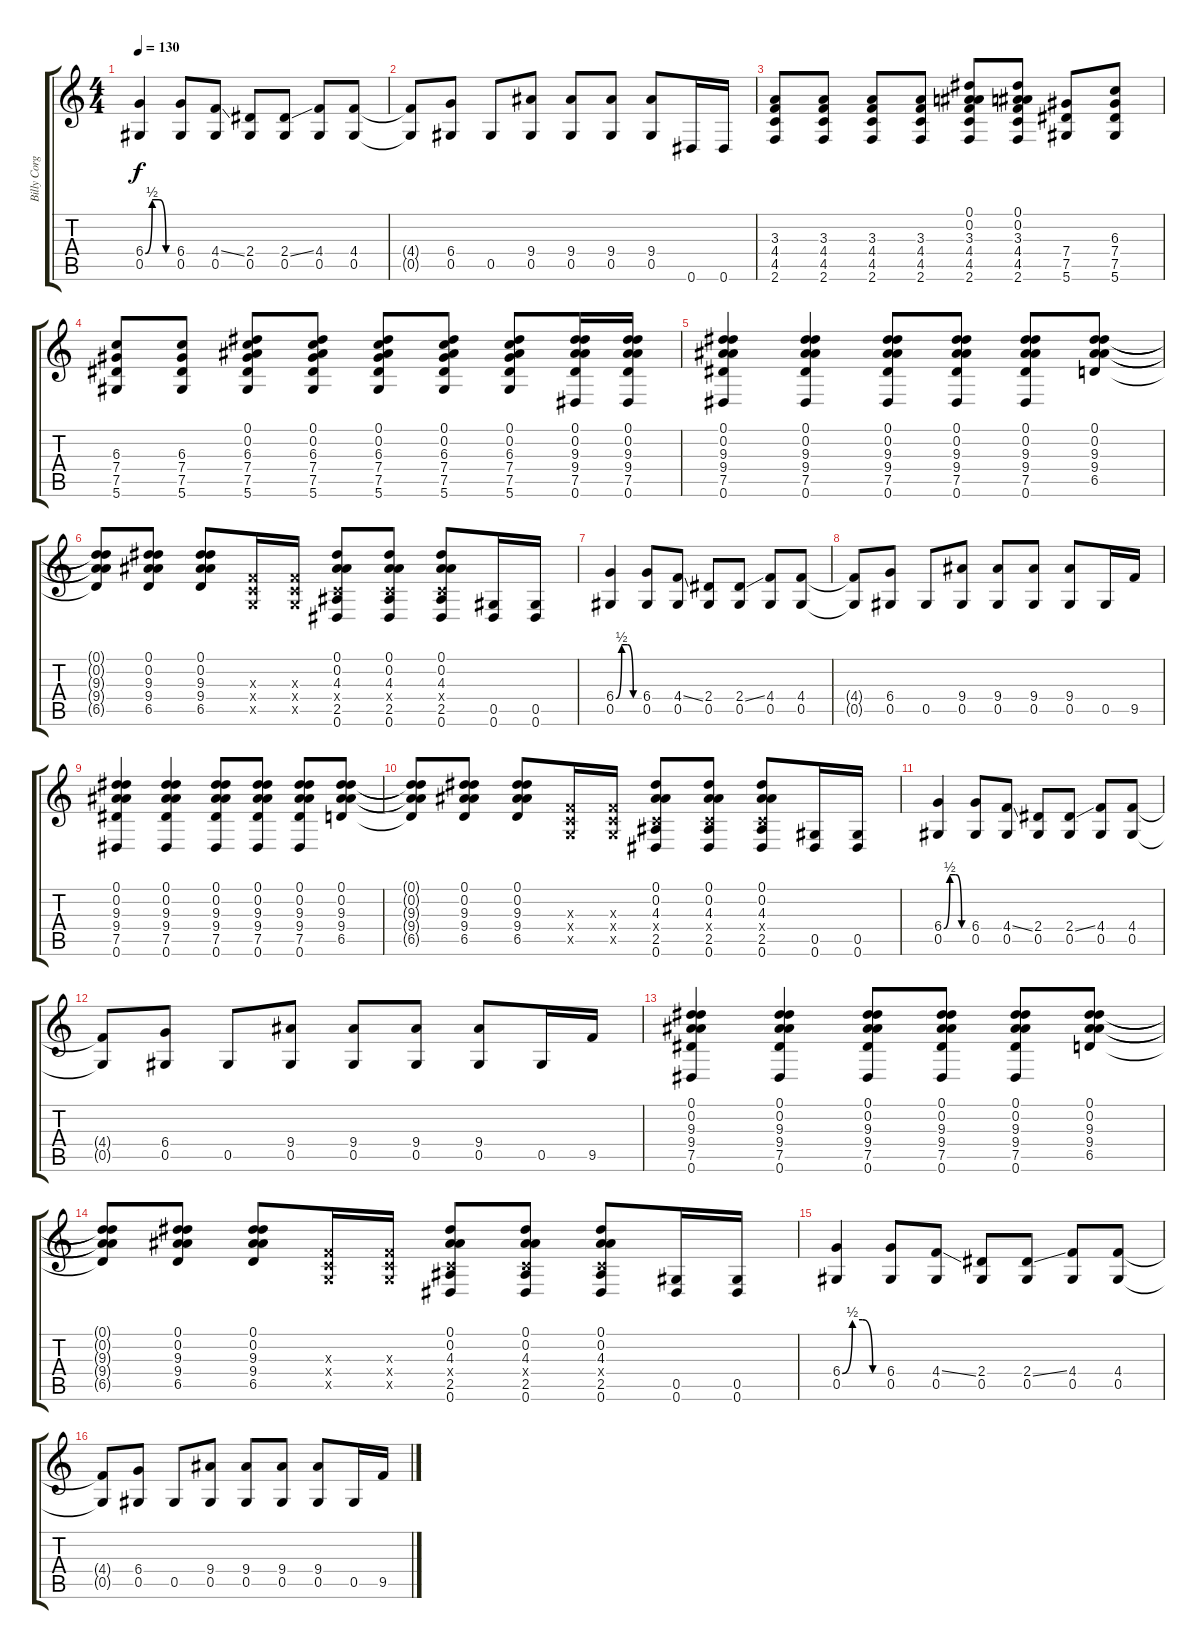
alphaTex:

\track ("Billy Corgan (Acoustic Guitar)" "Billy Corg") {instrument acousticguitarnylon}
\staff {score tabs}
\tuning (Eb4 Bb3 Gb3 Db3 Ab2 Eb2) {hide}
\ts (4 4)
\tempo 130
\clef g2
\ks c
(6.4{be (custom 0 0 15 2 30 2 45 0 60 0)} 0.5).4{dy f} (6.4 0.5).8 (4.4{ss} 0.5).8 (2.4 0.5).8 (2.4{ss} 0.5).8 (4.4 0.5).8 (4.4 0.5).8 |
(4.4{t} 0.5{t}).8 (6.4 0.5).8 0.5.8 (9.4 0.5).8 (9.4 0.5).8 (9.4 0.5).8 (9.4 0.5).8 0.6.16 0.6.16 |
(3.3 4.4 4.5 2.6).8 (3.3 4.4 4.5 2.6).8 (3.3 4.4 4.5 2.6).8 (3.3 4.4 4.5 2.6).8 (0.1 0.2 3.3 4.4 4.5 2.6).8 (0.1 0.2 3.3 4.4 4.5 2.6).8 (7.4 7.5 5.6).8 (6.3 7.4 7.5 5.6).8 |
(6.3 7.4 7.5 5.6).8 (6.3 7.4 7.5 5.6).8 (0.1 0.2 6.3 7.4 7.5 5.6).8 (0.1 0.2 6.3 7.4 7.5 5.6).8 (0.1 0.2 6.3 7.4 7.5 5.6).8 (0.1 0.2 6.3 7.4 7.5 5.6).8 (0.1 0.2 6.3 7.4 7.5 5.6).8 (0.1 0.2 9.3 9.4 7.5 0.6).16 (0.1 0.2 9.3 9.4 7.5 0.6).16 |
(0.1 0.2 9.3 9.4 7.5 0.6).4 (0.1 0.2 9.3 9.4 7.5 0.6).4 (0.1 0.2 9.3 9.4 7.5 0.6).8 (0.1 0.2 9.3 9.4 7.5 0.6).8 (0.1 0.2 9.3 9.4 7.5 0.6).8 (0.1 0.2 9.3 9.4 6.5).8 |
(0.1{t} 0.2{t} 9.3{t} 9.4{t} 6.5{t}).8 (0.1 0.2 9.3 9.4 6.5).8 (0.1 0.2 9.3 9.4 6.5).8 (-1.3{x} -1.4{x} -1.5{x}).16 (-1.3{x} -1.4{x} -1.5{x}).16 (0.1 0.2 4.3 -1.4{x} 2.5 0.6).8 (0.1 0.2 4.3 -1.4{x} 2.5 0.6).8 (0.1 0.2 4.3 -1.4{x} 2.5 0.6).8 (0.5 0.6).16 (0.5 0.6).16 |
(6.4{be (custom 0 0 15 2 30 2 45 0 60 0)} 0.5).4 (6.4 0.5).8 (4.4{ss} 0.5).8 (2.4 0.5).8 (2.4{ss} 0.5).8 (4.4 0.5).8 (4.4 0.5).8 |
(4.4{t} 0.5{t}).8 (6.4 0.5).8 0.5.8 (9.4 0.5).8 (9.4 0.5).8 (9.4 0.5).8 (9.4 0.5).8 0.5.16 9.5.16 |
(0.1 0.2 9.3 9.4 7.5 0.6).4 (0.1 0.2 9.3 9.4 7.5 0.6).4 (0.1 0.2 9.3 9.4 7.5 0.6).8 (0.1 0.2 9.3 9.4 7.5 0.6).8 (0.1 0.2 9.3 9.4 7.5 0.6).8 (0.1 0.2 9.3 9.4 6.5).8 |
(0.1{t} 0.2{t} 9.3{t} 9.4{t} 6.5{t}).8 (0.1 0.2 9.3 9.4 6.5).8 (0.1 0.2 9.3 9.4 6.5).8 (-1.3{x} -1.4{x} -1.5{x}).16 (-1.3{x} -1.4{x} -1.5{x}).16 (0.1 0.2 4.3 -1.4{x} 2.5 0.6).8 (0.1 0.2 4.3 -1.4{x} 2.5 0.6).8 (0.1 0.2 4.3 -1.4{x} 2.5 0.6).8 (0.5 0.6).16 (0.5 0.6).16 |
(6.4{be (custom 0 0 15 2 30 2 45 0 60 0)} 0.5).4 (6.4 0.5).8 (4.4{ss} 0.5).8 (2.4 0.5).8 (2.4{ss} 0.5).8 (4.4 0.5).8 (4.4 0.5).8 |
(4.4{t} 0.5{t}).8 (6.4 0.5).8 0.5.8 (9.4 0.5).8 (9.4 0.5).8 (9.4 0.5).8 (9.4 0.5).8 0.5.16 9.5.16 |
(0.1 0.2 9.3 9.4 7.5 0.6).4 (0.1 0.2 9.3 9.4 7.5 0.6).4 (0.1 0.2 9.3 9.4 7.5 0.6).8 (0.1 0.2 9.3 9.4 7.5 0.6).8 (0.1 0.2 9.3 9.4 7.5 0.6).8 (0.1 0.2 9.3 9.4 6.5).8 |
(0.1{t} 0.2{t} 9.3{t} 9.4{t} 6.5{t}).8 (0.1 0.2 9.3 9.4 6.5).8 (0.1 0.2 9.3 9.4 6.5).8 (-1.3{x} -1.4{x} -1.5{x}).16 (-1.3{x} -1.4{x} -1.5{x}).16 (0.1 0.2 4.3 -1.4{x} 2.5 0.6).8 (0.1 0.2 4.3 -1.4{x} 2.5 0.6).8 (0.1 0.2 4.3 -1.4{x} 2.5 0.6).8 (0.5 0.6).16 (0.5 0.6).16 |
(6.4{be (custom 0 0 15 2 30 2 45 0 60 0)} 0.5).4 (6.4 0.5).8 (4.4{ss} 0.5).8 (2.4 0.5).8 (2.4{ss} 0.5).8 (4.4 0.5).8 (4.4 0.5).8 |
(4.4{t} 0.5{t}).8 (6.4 0.5).8 0.5.8 (9.4 0.5).8 (9.4 0.5).8 (9.4 0.5).8 (9.4 0.5).8 0.5.16 9.5.16
